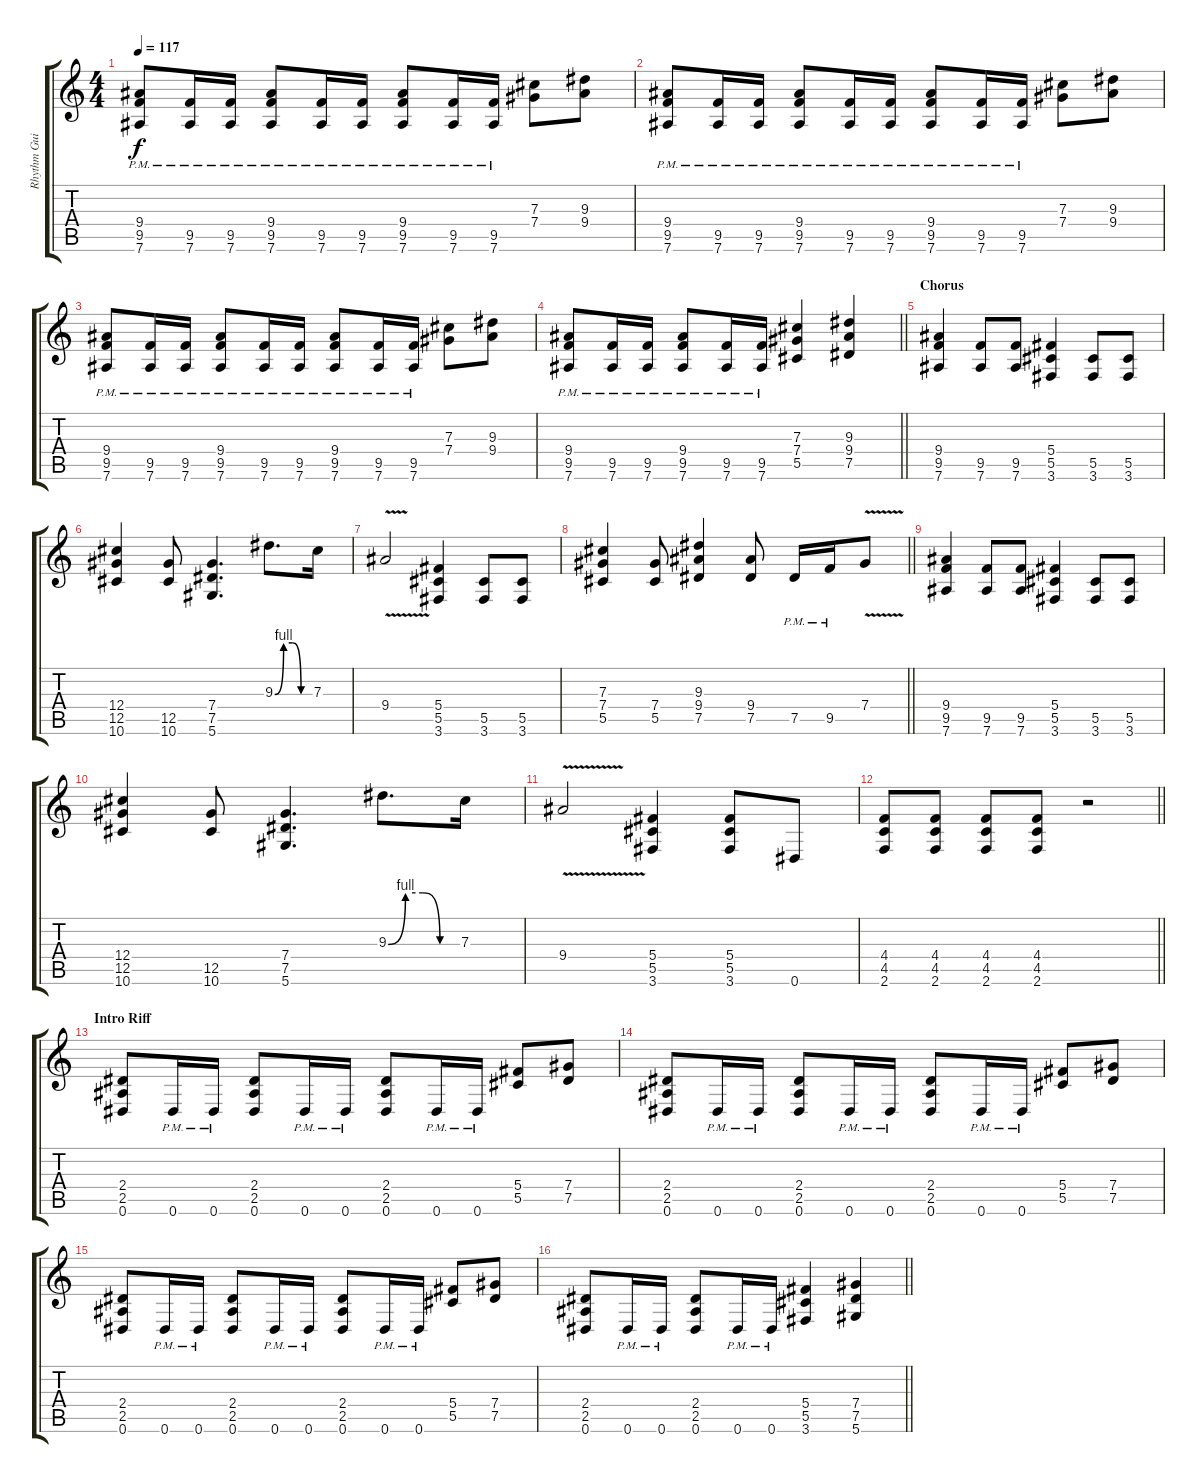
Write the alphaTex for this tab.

\track ("Rhythm Guitar 2" "Rhythm Gui") {instrument overdrivenguitar}
\staff {score tabs}
\tuning (Eb4 Bb3 Gb3 Db3 Ab2 Eb2) {hide}
\ts (4 4)
\tempo 117
\clef g2
\ks c
(9.4{pm} 9.5{pm} 7.6).8{dy f} (9.5{pm} 7.6{pm}).16 (9.5{pm} 7.6{pm}).16 (9.4{pm} 9.5{pm} 7.6).8 (9.5{pm} 7.6{pm}).16 (9.5{pm} 7.6{pm}).16 (9.4{pm} 9.5{pm} 7.6).8 (9.5{pm} 7.6{pm}).16 (9.5{pm} 7.6{pm}).16 (7.3 7.4).8 (9.3 9.4).8 |
(9.4{pm} 9.5{pm} 7.6).8 (9.5{pm} 7.6{pm}).16 (9.5{pm} 7.6{pm}).16 (9.4{pm} 9.5{pm} 7.6).8 (9.5{pm} 7.6{pm}).16 (9.5{pm} 7.6{pm}).16 (9.4{pm} 9.5{pm} 7.6).8 (9.5{pm} 7.6{pm}).16 (9.5{pm} 7.6{pm}).16 (7.3 7.4).8 (9.3 9.4).8 |
(9.4{pm} 9.5{pm} 7.6).8 (9.5{pm} 7.6{pm}).16 (9.5{pm} 7.6{pm}).16 (9.4{pm} 9.5{pm} 7.6).8 (9.5{pm} 7.6{pm}).16 (9.5{pm} 7.6{pm}).16 (9.4{pm} 9.5{pm} 7.6).8 (9.5{pm} 7.6{pm}).16 (9.5{pm} 7.6{pm}).16 (7.3 7.4).8 (9.3 9.4).8 |
\barLineRight lightlight
(9.4{pm} 9.5{pm} 7.6).8 (9.5{pm} 7.6{pm}).16 (9.5{pm} 7.6{pm}).16 (9.4{pm} 9.5{pm} 7.6).8 (9.5{pm} 7.6{pm}).16 (9.5{pm} 7.6{pm}).16 (7.3 7.4 5.5).4 (9.3 9.4 7.5).4 |
\section ("" "Chorus")
(9.4 9.5 7.6).4 (9.5 7.6).8 (9.5 7.6).8 (5.4 5.5 3.6).4 (5.5 3.6).8 (5.5 3.6).8 |
(12.4 12.5 10.6).4 (12.5 10.6).8 (7.4 7.5 5.6).4{d} 9.3{be (custom 0 0 15 4 30 4 45 0 60 0)}.8{d} 7.3.16 |
9.4{v}.2 (5.4 5.5 3.6).4 (5.5 3.6).8 (5.5 3.6).8 |
\barLineRight lightlight
(7.3 7.4 5.5).4 (7.4 5.5).8 (9.3 9.4 7.5).4 (9.4 7.5).8 7.5{pm}.16 9.5{pm}.16 7.4{v}.8 |
(9.4 9.5 7.6).4 (9.5 7.6).8 (9.5 7.6).8 (5.4 5.5 3.6).4 (5.5 3.6).8 (5.5 3.6).8 |
(12.4 12.5 10.6).4 (12.5 10.6).8 (7.4 7.5 5.6).4{d} 9.3{be (custom 0 0 15 4 30 4 45 0 60 0)}.8{d} 7.3.16 |
9.4{v}.2 (5.4 5.5 3.6).4 (5.4 5.5 3.6).8 0.6.8 |
\barLineRight lightlight
(4.4 4.5 2.6).8 (4.4 4.5 2.6).8 (4.4 4.5 2.6).8 (4.4 4.5 2.6).8 r.2 |
\section ("" "Intro Riff")
(2.4 2.5 0.6).8 0.6{pm}.16 0.6{pm}.16 (2.4 2.5 0.6).8 0.6{pm}.16 0.6{pm}.16 (2.4 2.5 0.6).8 0.6{pm}.16 0.6{pm}.16 (5.4 5.5).8 (7.4 7.5).8 |
(2.4 2.5 0.6).8 0.6{pm}.16 0.6{pm}.16 (2.4 2.5 0.6).8 0.6{pm}.16 0.6{pm}.16 (2.4 2.5 0.6).8 0.6{pm}.16 0.6{pm}.16 (5.4 5.5).8 (7.4 7.5).8 |
(2.4 2.5 0.6).8 0.6{pm}.16 0.6{pm}.16 (2.4 2.5 0.6).8 0.6{pm}.16 0.6{pm}.16 (2.4 2.5 0.6).8 0.6{pm}.16 0.6{pm}.16 (5.4 5.5).8 (7.4 7.5).8 |
\barLineRight lightlight
(2.4 2.5 0.6).8 0.6{pm}.16 0.6{pm}.16 (2.4 2.5 0.6).8 0.6{pm}.16 0.6{pm}.16 (5.4 5.5 3.6).4 (7.4 7.5 5.6).4
